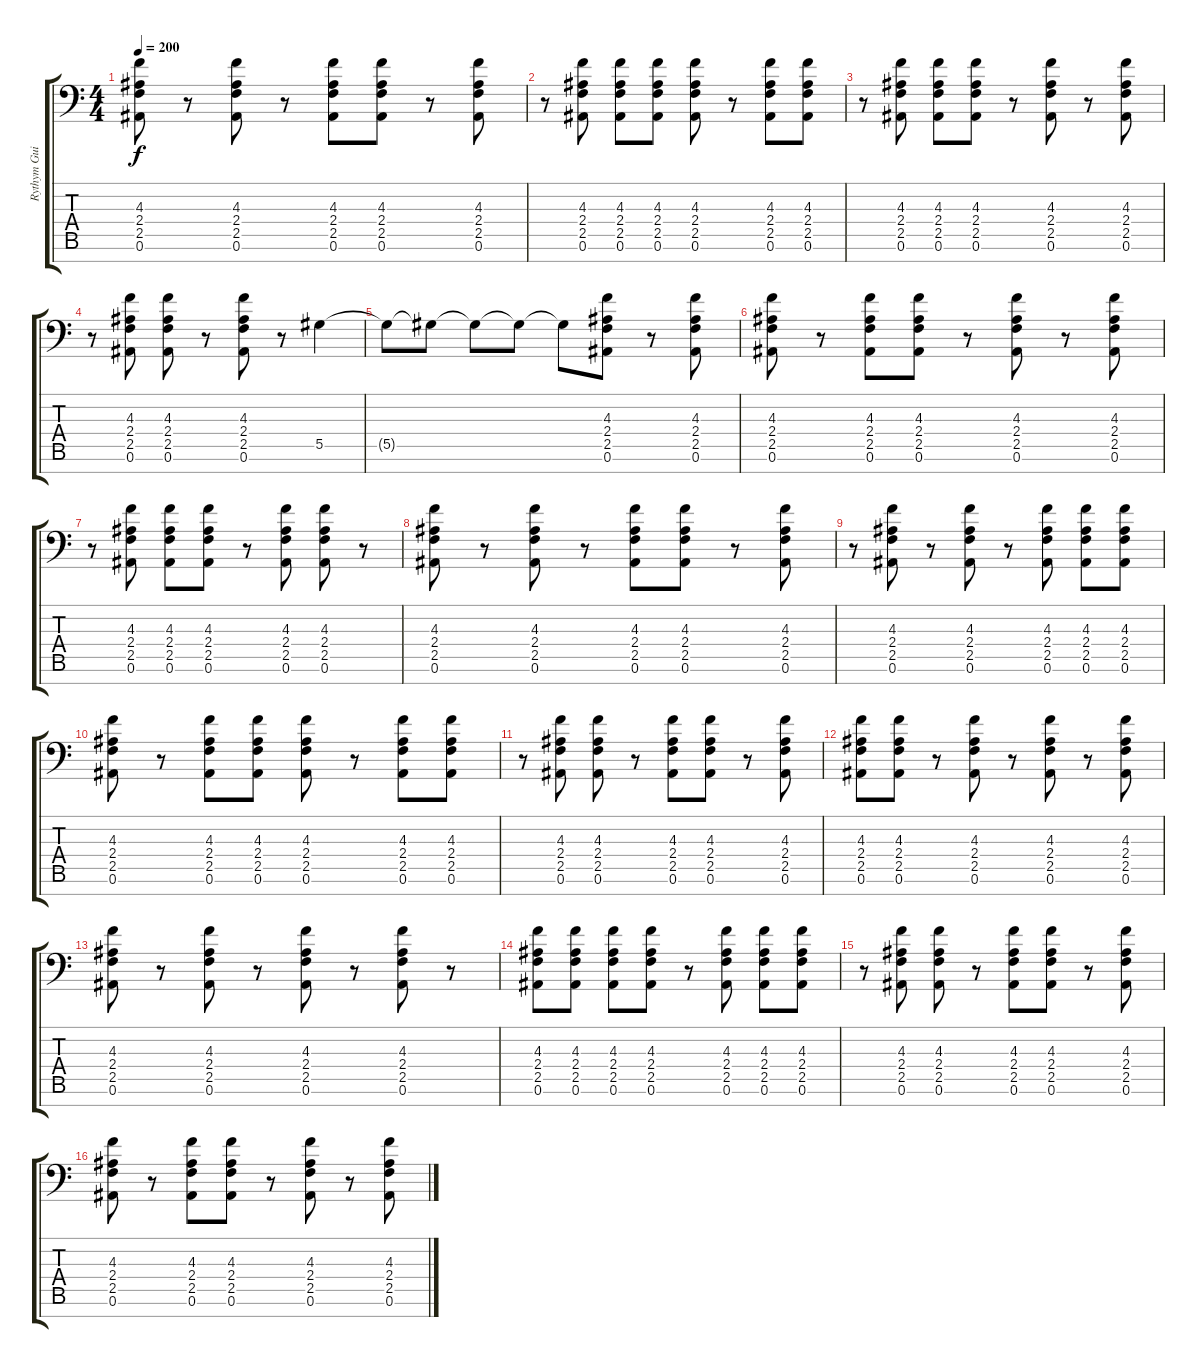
\track ("Rythym Guitar 1 (Tuned To F)" "Rythym Gui") {instrument distortionguitar}
\staff {score tabs}
\tuning (Bb3 Gb3 Db3 Ab2 Eb2 Bb1 F1) {hide}
\ts (4 4)
\tempo 200
\clef f4
\ks c
(4.3 2.4 2.5 0.6).8{dy f} r.8 (4.3 2.4 2.5 0.6).8 r.8 (4.3 2.4 2.5 0.6).8 (4.3 2.4 2.5 0.6).8 r.8 (4.3 2.4 2.5 0.6).8 |
r.8 (4.3 2.4 2.5 0.6).8 (4.3 2.4 2.5 0.6).8 (4.3 2.4 2.5 0.6).8 (4.3 2.4 2.5 0.6).8 r.8 (4.3 2.4 2.5 0.6).8 (4.3 2.4 2.5 0.6).8 |
r.8 (4.3 2.4 2.5 0.6).8 (4.3 2.4 2.5 0.6).8 (4.3 2.4 2.5 0.6).8 r.8 (4.3 2.4 2.5 0.6).8 r.8 (4.3 2.4 2.5 0.6).8 |
r.8 (4.3 2.4 2.5 0.6).8 (4.3 2.4 2.5 0.6).8 r.8 (4.3 2.4 2.5 0.6).8 r.8 5.5.4 |
5.5{t}.8 5.5{t}.8 5.5{t}.8 5.5{t}.8 5.5{t}.8 (4.3 2.4 2.5 0.6).8 r.8 (4.3 2.4 2.5 0.6).8 |
(4.3 2.4 2.5 0.6).8 r.8 (4.3 2.4 2.5 0.6).8 (4.3 2.4 2.5 0.6).8 r.8 (4.3 2.4 2.5 0.6).8 r.8 (4.3 2.4 2.5 0.6).8 |
r.8 (4.3 2.4 2.5 0.6).8 (4.3 2.4 2.5 0.6).8 (4.3 2.4 2.5 0.6).8 r.8 (4.3 2.4 2.5 0.6).8 (4.3 2.4 2.5 0.6).8 r.8 |
(4.3 2.4 2.5 0.6).8 r.8 (4.3 2.4 2.5 0.6).8 r.8 (4.3 2.4 2.5 0.6).8 (4.3 2.4 2.5 0.6).8 r.8 (4.3 2.4 2.5 0.6).8 |
r.8 (4.3 2.4 2.5 0.6).8 r.8 (4.3 2.4 2.5 0.6).8 r.8 (4.3 2.4 2.5 0.6).8 (4.3 2.4 2.5 0.6).8 (4.3 2.4 2.5 0.6).8 |
(4.3 2.4 2.5 0.6).8 r.8 (4.3 2.4 2.5 0.6).8 (4.3 2.4 2.5 0.6).8 (4.3 2.4 2.5 0.6).8 r.8 (4.3 2.4 2.5 0.6).8 (4.3 2.4 2.5 0.6).8 |
r.8 (4.3 2.4 2.5 0.6).8 (4.3 2.4 2.5 0.6).8 r.8 (4.3 2.4 2.5 0.6).8 (4.3 2.4 2.5 0.6).8 r.8 (4.3 2.4 2.5 0.6).8 |
(4.3 2.4 2.5 0.6).8 (4.3 2.4 2.5 0.6).8 r.8 (4.3 2.4 2.5 0.6).8 r.8 (4.3 2.4 2.5 0.6).8 r.8 (4.3 2.4 2.5 0.6).8 |
(4.3 2.4 2.5 0.6).8 r.8 (4.3 2.4 2.5 0.6).8 r.8 (4.3 2.4 2.5 0.6).8 r.8 (4.3 2.4 2.5 0.6).8 r.8 |
(4.3 2.4 2.5 0.6).8 (4.3 2.4 2.5 0.6).8 (4.3 2.4 2.5 0.6).8 (4.3 2.4 2.5 0.6).8 r.8 (4.3 2.4 2.5 0.6).8 (4.3 2.4 2.5 0.6).8 (4.3 2.4 2.5 0.6).8 |
r.8 (4.3 2.4 2.5 0.6).8 (4.3 2.4 2.5 0.6).8 r.8 (4.3 2.4 2.5 0.6).8 (4.3 2.4 2.5 0.6).8 r.8 (4.3 2.4 2.5 0.6).8 |
(4.3 2.4 2.5 0.6).8 r.8 (4.3 2.4 2.5 0.6).8 (4.3 2.4 2.5 0.6).8 r.8 (4.3 2.4 2.5 0.6).8 r.8 (4.3 2.4 2.5 0.6).8
